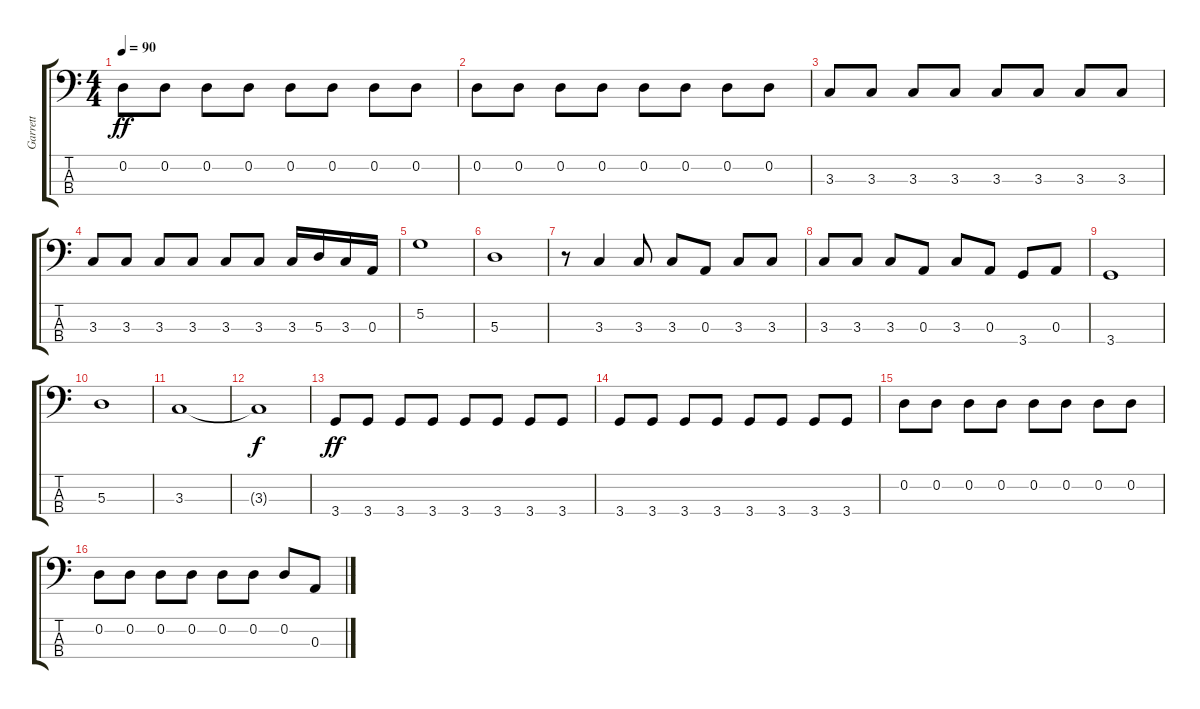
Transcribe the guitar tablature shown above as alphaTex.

\track ("Garrett" "Garrett") {instrument electricbassfinger}
\staff {score tabs}
\tuning (G2 D2 A1 E1) {hide}
\ts (4 4)
\tempo 90
\clef f4
\ks c
0.2.8{dy ff} 0.2.8 0.2.8 0.2.8 0.2.8 0.2.8 0.2.8 0.2.8 |
0.2.8 0.2.8 0.2.8 0.2.8 0.2.8 0.2.8 0.2.8 0.2.8 |
3.3.8 3.3.8 3.3.8 3.3.8 3.3.8 3.3.8 3.3.8 3.3.8 |
3.3.8 3.3.8 3.3.8 3.3.8 3.3.8 3.3.8 3.3.16 5.3.16 3.3.16 0.3.16 |
5.2.1 |
5.3.1 |
r.8 3.3.4 3.3.8 3.3.8 0.3.8 3.3.8 3.3.8 |
3.3.8 3.3.8 3.3.8 0.3.8 3.3.8 0.3.8 3.4.8 0.3.8 |
3.4.1 |
5.3.1 |
3.3.1 |
3.3{t}.1{dy f} |
3.4.8{dy ff} 3.4.8 3.4.8 3.4.8 3.4.8 3.4.8 3.4.8 3.4.8 |
3.4.8 3.4.8 3.4.8 3.4.8 3.4.8 3.4.8 3.4.8 3.4.8 |
0.2.8 0.2.8 0.2.8 0.2.8 0.2.8 0.2.8 0.2.8 0.2.8 |
0.2.8 0.2.8 0.2.8 0.2.8 0.2.8 0.2.8 0.2.8 0.3.8
